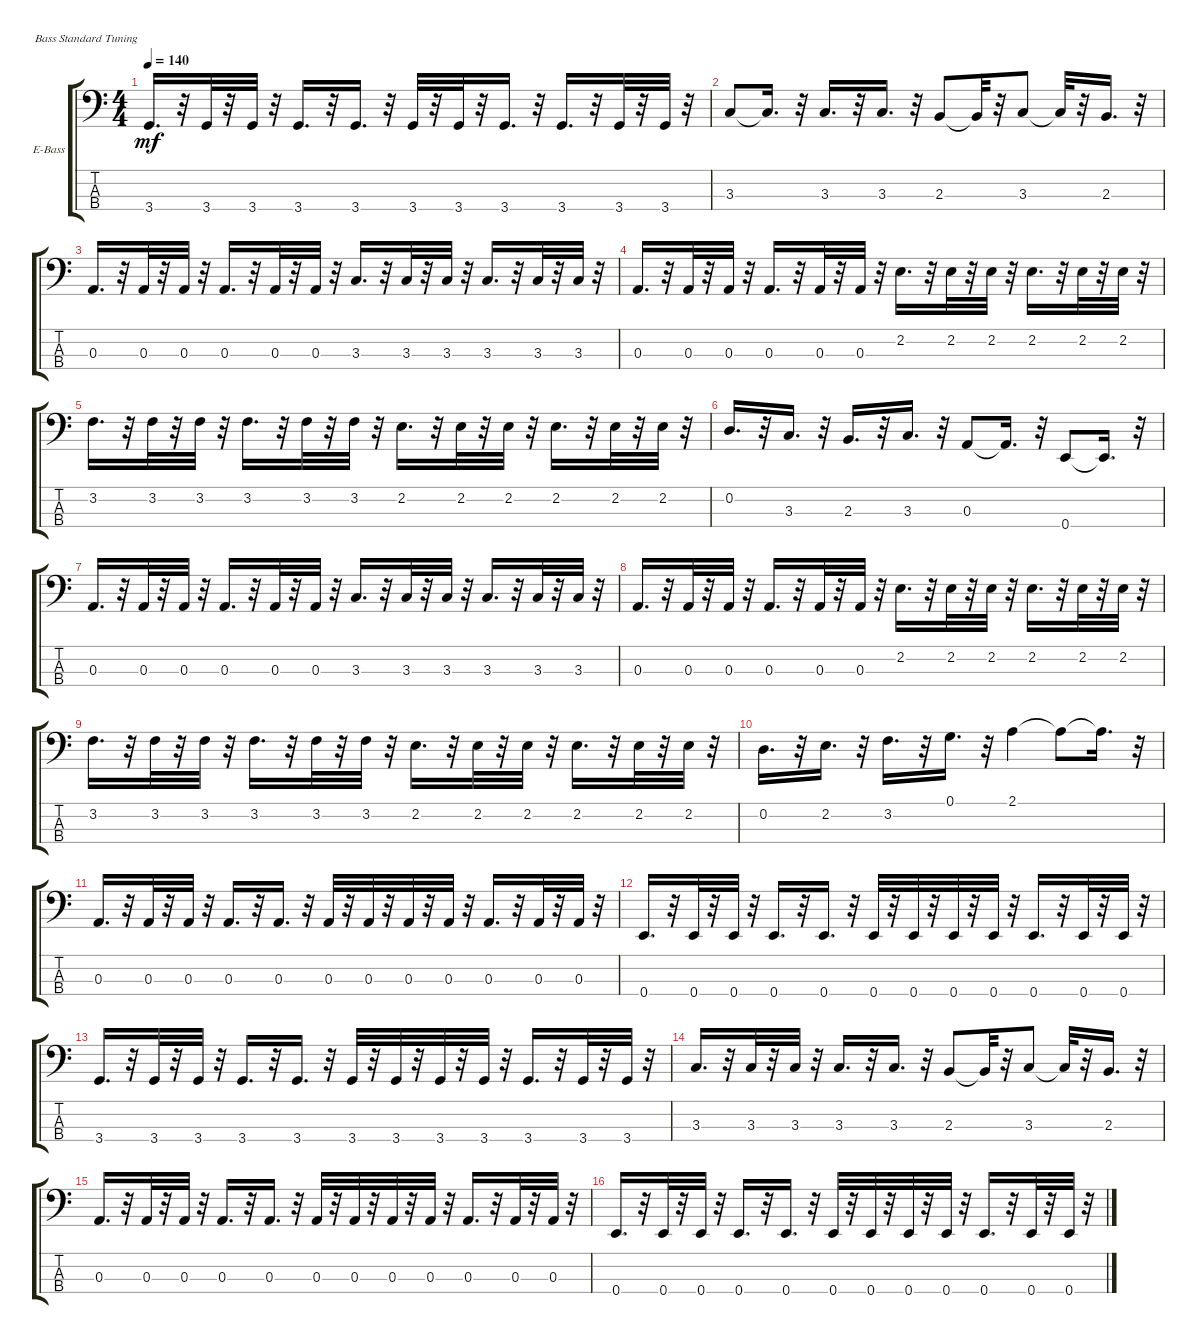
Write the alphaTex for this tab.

\bracketExtendMode groupsimilarinstruments
\firstSystemTrackNameOrientation horizontal
\otherSystemsTrackNameOrientation horizontal
\track ("" "E-Bass") {instrument electricbassfinger}
\staff {score tabs}
\tuning (G2 D2 A1 E1)
\ts (4 4)
\tempo 140
\clef f4
\ks c
3.4.16{d dy mf} r.32 3.4.32 r.32 3.4.32 r.32 3.4.16{d} r.32 3.4.16{d} r.32 3.4.32 r.32 3.4.32 r.32 3.4.16{d} r.32 3.4.16{d} r.32 3.4.32 r.32 3.4.32 r.32 |
3.3.8 3.3{t}.16{d} r.32 3.3.16{d} r.32 3.3.16{d} r.32 2.3.8 2.3{t}.32 r.32 3.3.8 3.3{t}.32 r.32 2.3.16{d} r.32 |
0.3.16{d} r.32 0.3.32 r.32 0.3.32 r.32 0.3.16{d} r.32 0.3.32 r.32 0.3.32 r.32 3.3.16{d} r.32 3.3.32 r.32 3.3.32 r.32 3.3.16{d} r.32 3.3.32 r.32 3.3.32 r.32 |
0.3.16{d} r.32 0.3.32 r.32 0.3.32 r.32 0.3.16{d} r.32 0.3.32 r.32 0.3.32 r.32 2.2.16{d} r.32 2.2.32 r.32 2.2.32 r.32 2.2.16{d} r.32 2.2.32 r.32 2.2.32 r.32 |
3.2.16{d} r.32 3.2.32 r.32 3.2.32 r.32 3.2.16{d} r.32 3.2.32 r.32 3.2.32 r.32 2.2.16{d} r.32 2.2.32 r.32 2.2.32 r.32 2.2.16{d} r.32 2.2.32 r.32 2.2.32 r.32 |
0.2.16{d} r.32 3.3.16{d} r.32 2.3.16{d} r.32 3.3.16{d} r.32 0.3.8 0.3{t}.16{d} r.32 0.4.8 0.4{t}.16{d} r.32 |
0.3.16{d} r.32 0.3.32 r.32 0.3.32 r.32 0.3.16{d} r.32 0.3.32 r.32 0.3.32 r.32 3.3.16{d} r.32 3.3.32 r.32 3.3.32 r.32 3.3.16{d} r.32 3.3.32 r.32 3.3.32 r.32 |
0.3.16{d} r.32 0.3.32 r.32 0.3.32 r.32 0.3.16{d} r.32 0.3.32 r.32 0.3.32 r.32 2.2.16{d} r.32 2.2.32 r.32 2.2.32 r.32 2.2.16{d} r.32 2.2.32 r.32 2.2.32 r.32 |
3.2.16{d} r.32 3.2.32 r.32 3.2.32 r.32 3.2.16{d} r.32 3.2.32 r.32 3.2.32 r.32 2.2.16{d} r.32 2.2.32 r.32 2.2.32 r.32 2.2.16{d} r.32 2.2.32 r.32 2.2.32 r.32 |
0.2.16{d} r.32 2.2.16{d} r.32 3.2.16{d} r.32 0.1.16{d} r.32 2.1.4 2.1{t}.8 2.1{t}.16{d} r.32 |
0.3.16{d} r.32 0.3.32 r.32 0.3.32 r.32 0.3.16{d} r.32 0.3.16{d} r.32 0.3.32 r.32 0.3.32 r.32 0.3.32 r.32 0.3.32 r.32 0.3.16{d} r.32 0.3.32 r.32 0.3.32 r.32 |
0.4.16{d} r.32 0.4.32 r.32 0.4.32 r.32 0.4.16{d} r.32 0.4.16{d} r.32 0.4.32 r.32 0.4.32 r.32 0.4.32 r.32 0.4.32 r.32 0.4.16{d} r.32 0.4.32 r.32 0.4.32 r.32 |
3.4.16{d} r.32 3.4.32 r.32 3.4.32 r.32 3.4.16{d} r.32 3.4.16{d} r.32 3.4.32 r.32 3.4.32 r.32 3.4.32 r.32 3.4.32 r.32 3.4.16{d} r.32 3.4.32 r.32 3.4.32 r.32 |
3.3.16{d} r.32 3.3.32 r.32 3.3.32 r.32 3.3.16{d} r.32 3.3.16{d} r.32 2.3.8 2.3{t}.32 r.32 3.3.8 3.3{t}.32 r.32 2.3.16{d} r.32 |
0.3.16{d} r.32 0.3.32 r.32 0.3.32 r.32 0.3.16{d} r.32 0.3.16{d} r.32 0.3.32 r.32 0.3.32 r.32 0.3.32 r.32 0.3.32 r.32 0.3.16{d} r.32 0.3.32 r.32 0.3.32 r.32 |
0.4.16{d} r.32 0.4.32 r.32 0.4.32 r.32 0.4.16{d} r.32 0.4.16{d} r.32 0.4.32 r.32 0.4.32 r.32 0.4.32 r.32 0.4.32 r.32 0.4.16{d} r.32 0.4.32 r.32 0.4.32 r.32
